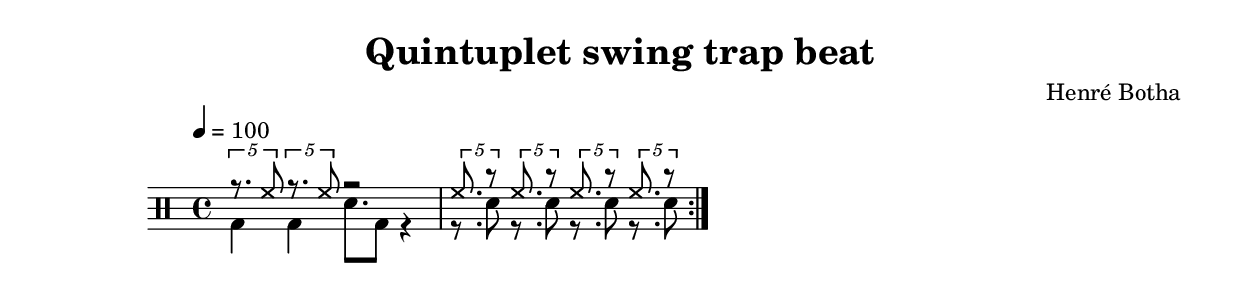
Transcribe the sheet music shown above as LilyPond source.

\header {
  title = "Quintuplet swing trap beat"
  composer = "Henré Botha"
}

\language "english"

quintSwing = 5/4

\score {
  \repeat volta 2 \new DrumStaff <<
    \tempo 4 = 100
    \time 4/4
    \new DrumVoice = "cymbals" {
      \voiceOne \drummode {
        \override Beam #'positions = #'(5 . 5)
        \repeat unfold 2 \tuplet \quintSwing 4 {r8. hh8} r2
        \repeat unfold 4 \tuplet \quintSwing 4 {hh8. r8}
      }
    }
    \new DrumVoice = "drums" {
      \voiceTwo \drummode {
        \override Beam #'positions = #'(-5 . -5)
        \override TupletBracket.bracket-visibility = ##f
        \omit TupletNumber
        bd4 bd \tuplet \quintSwing 4 {sn8. bd8} r4
        \repeat unfold 4 \tuplet \quintSwing 4 {r8. sn8}
      }
    }
  >>

  \layout {}
  \midi {}
}